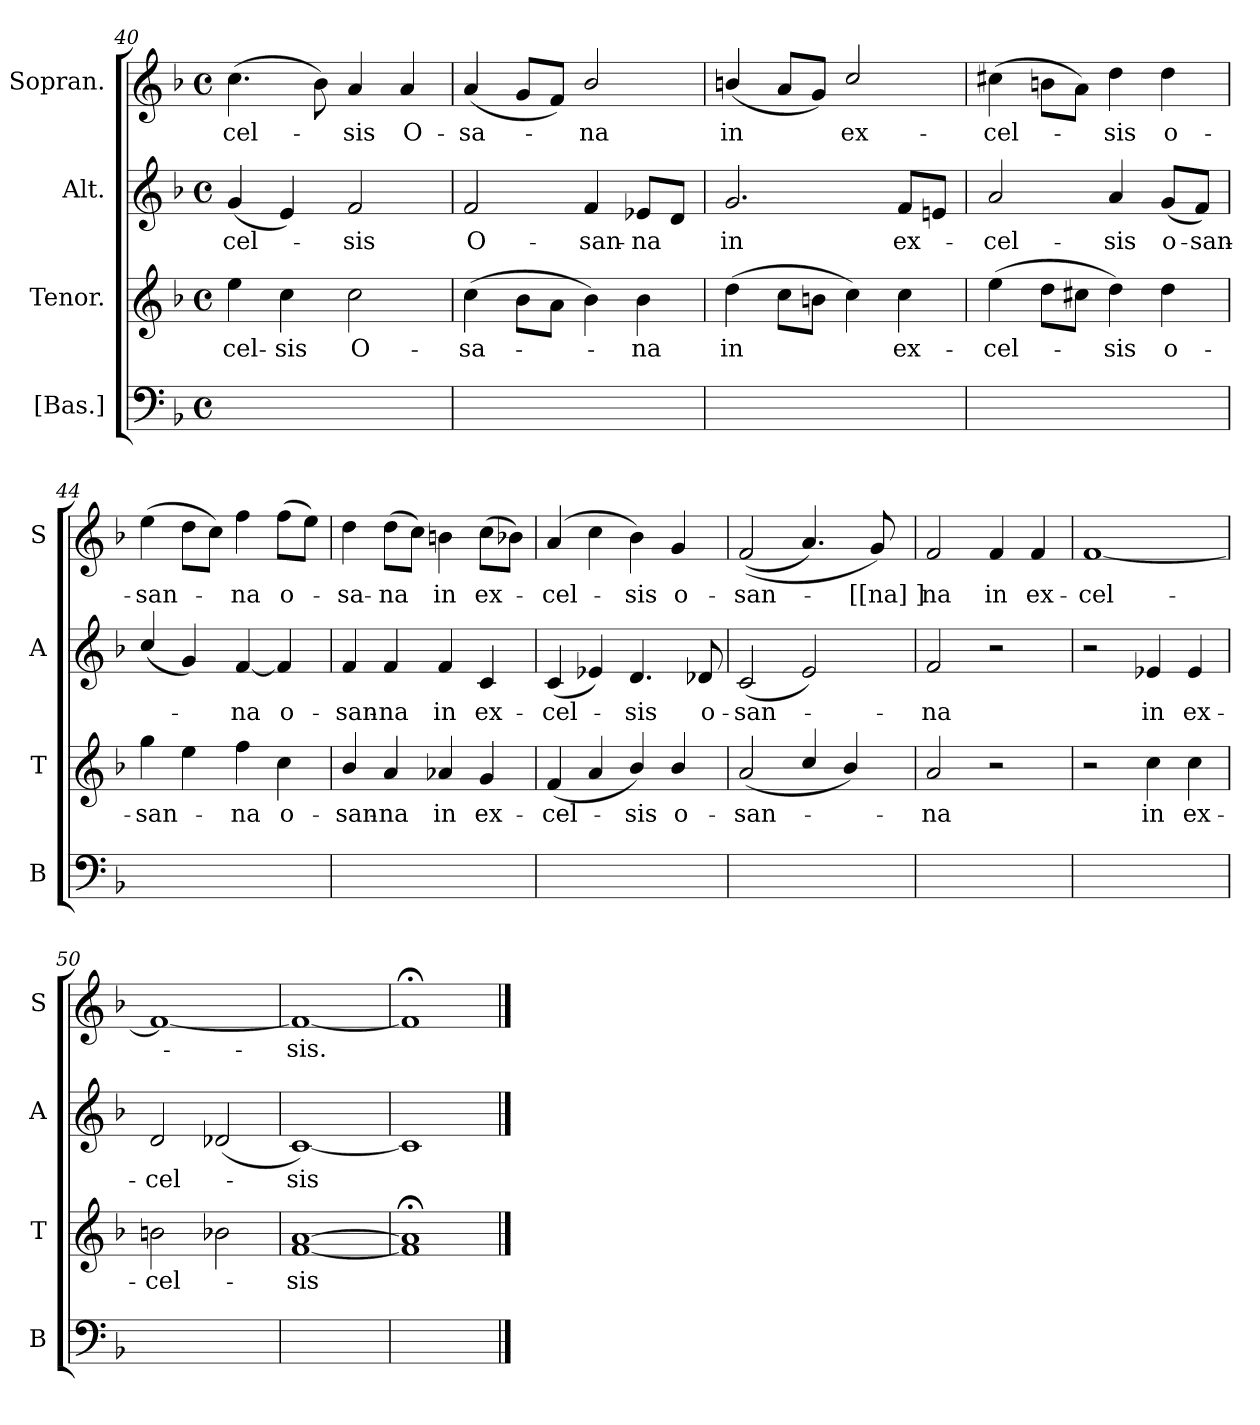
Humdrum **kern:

**kern	**kern	**text	**kern	**text	**dynam	**kern	**text
*part4	*part3	*part3	*part2	*part2	*part2	*part1	*part1
*staff4	*staff3	*staff3	*staff2	*staff2	*staff2	*staff1	*staff1
*I"[Bas.]	*I"Tenor.	*	*I"Alt.	*	*	*I"Sopran.	*
*I'B	*I'T	*	*I'A	*	*	*I'S	*
*clefF4	*clefG2	*	*clefG2	*	*	*clefG2	*
*k[b-]	*k[b-]	*	*k[b-]	*	*	*k[b-]	*
*M4/4	*M4/4	*	*M4/4	*	*	*M4/4	*
*met(c)	*met(c)	*	*met(c)	*	*	*met(c)	*
=40	=40	=40	=40	=40	=40	=40	=40
1ryy	4ee\	-cel-	(>4g/	-cel-	.	(4.cc\	-cel-
.	4cc\	-sis	4e/)	.	.	.	.
.	.	.	.	.	.	8b-\)	.
.	2cc\	O-	2f/	-sis	.	4a/	-sis
.	.	.	.	.	.	4a/	O-
=41	=41	=41	=41	=41	=41	=41	=41
1ryy	(4cc\	-sa-	2f/	O-	.	(4a/	-sa-
.	8b-\L	.	.	.	.	8g/L	.
.	8a\J	.	.	.	.	8f/J)	.
.	4b-\)	.	4f/	-san-	.	2b-/	-na
.	4b-\	-na	8e-X/L	-na	.	.	.
.	.	.	8d/J	.	.	.	.
=42	=42	=42	=42	=42	=42	=42	=42
1ryy	(4dd\	in	2.g/	in	.	(4bn/	in
.	8cc\L	.	.	.	.	8a/L	.
.	8bn\J	.	.	.	.	8g/J)	.
.	4cc\)	.	.	.	.	2cc/	ex-
.	4cc\	ex-	8f/L	ex-	.	.	.
.	.	.	8en/J	.	.	.	.
=43	=43	=43	=43	=43	=43	=43	=43
1ryy	(4ee\	-cel-	2a/	-cel-	.	(4cc#X\	-cel-
.	8dd\L	.	.	.	.	8bn\L	.
.	8cc#X\J	.	.	.	.	8a\J)	.
.	4dd\)	-sis	4a/	-sis	.	4dd\	-sis
.	4dd\	o-	(8g/L	o-	.	4dd\	o-
.	.	.	8f/J)	-san-	.	.	.
=44	=44	=44	=44	=44	=44	=44	=44
1ryy	4gg\	-san-	(>4cc/	.	.	(4ee\	-san-
.	4ee\	.	4g/)	.	.	8dd\L	.
.	.	.	.	.	.	8cc\J)	.
.	4ff\	-na	[4f/	-na	.	4ff\	-na
.	4cc\	o-	4f/]	o-	.	(8ff\L	o-
.	.	.	.	.	.	8ee\J)	.
=45	=45	=45	=45	=45	=45	=45	=45
1ryy	4b-/	-san-	4f/	-san-	.	4dd\	-sa-
.	4a/	-na	4f/	-na	.	(8dd\L	-na
.	.	.	.	.	.	8cc\J)	.
.	4a-X/	in	4f/	in	.	4bn\	in
.	4g/	ex-	4c/	ex-	.	(8cc\L	ex-
.	.	.	.	.	.	8b-X\J)	.
=46	=46	=46	=46	=46	=46	=46	=46
1ryy	(4f/	-cel-	(4c/	-cel-	.	(4a/	-cel-
.	4a/	.	4e-X/)	.	.	4cc\	.
.	4b-/)	-sis	4.d/	-sis	.	4b-\)	sis
.	4b-/	o-	.	.	.	4g/	o-
.	.	.	8d-X/	o-	.	.	.
=47	=47	=47	=47	=47	=47	=47	=47
1ryy	(2a/	-san-	(>2c/	-san-	.	((>2f/	-san-
.	4cc/	.	2e/)	.	.	4.a/)	.
.	4b-/)	.	.	.	.	.	.
.	.	.	.	.	.	8g/)	-[[na]]
=48	=48	=48	=48	=48	=48	=48	=48
1ryy	2a/	-na	2f/	-na	.	2f/	na
.	2r	.	2r	.	.	4f/	in
.	.	.	.	.	.	4f/	ex-
=49	=49	=49	=49	=49	=49	=49	=49
!	!	!	!	!	!LO:DY:b	!	!
1ryy	2r	.	2r	.	fo.	[>1f	-cel-
.	4cc\	in	4e-X/	in	.	.	.
.	4cc\	ex-	4e-/	ex-	.	.	.
=50	=50	=50	=50	=50	=50	=50	=50
1ryy	2bn\	-cel-	2d/	-cel-	.	1f_>	.
.	2b-X\	.	(>2d-X/	.	.	.	.
=51	=51	=51	=51	=51	=51	=51	=51
1ryy	[1f [1a	-sis	[1c)	-sis	.	1f_	-sis.
=52	=52	=52	=52	=52	=52	=52	=52
1ryy	1f];< 1a];<	.	1c]	.	.	1f;<]	.
==	==	==	==	==	==	==	==
*-	*-	*-	*-	*-	*-	*-	*-
